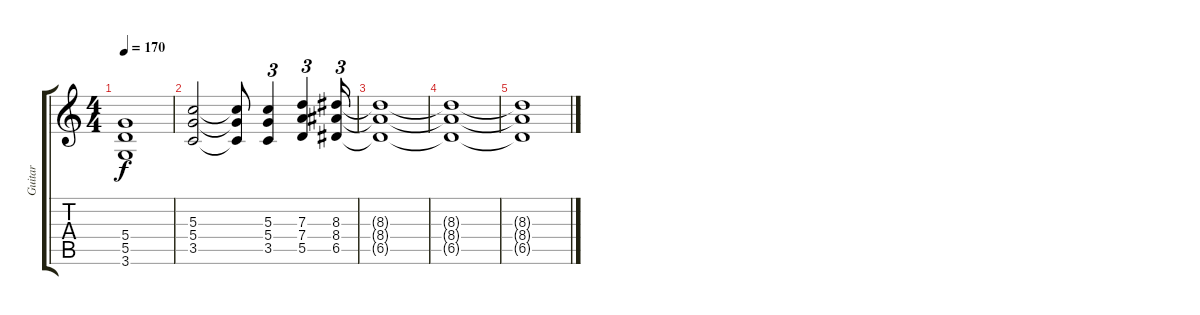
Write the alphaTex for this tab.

\track ("Guitar" "Guitar") {instrument overdrivenguitar}
\staff {score tabs}
\tuning (E4 B3 G3 D3 A2 E2) {hide}
\ts (4 4)
\tempo 170
\clef g2
\ks c
(5.4{t} 5.5{t} 3.6{t}).1{dy f} |
(5.3 5.4 3.5).2 (5.3{t} 5.4{t} 3.5{t}).8 (5.3 5.4 3.5).4{tu (3 2)} (7.3 7.4 5.5).4{tu (3 2)} (8.3 8.4 6.5).16{tu (3 2)} |
(8.3{t} 8.4{t} 6.5{t}).1 |
(8.3{t} 8.4{t} 6.5{t}).1 |
(8.3{t} 8.4{t} 6.5{t}).1
